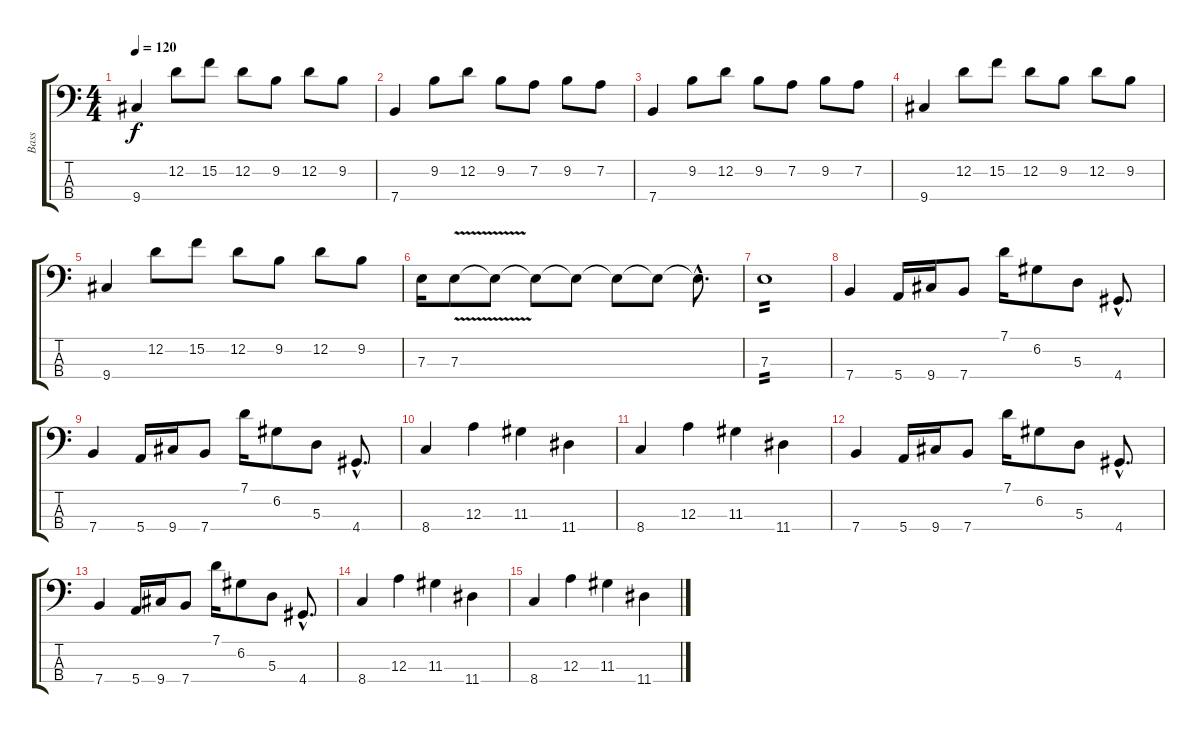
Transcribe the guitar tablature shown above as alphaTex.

\track ("Bass" "Bass") {instrument electricbasspick}
\staff {score tabs}
\tuning (G2 D2 A1 E1) {hide}
\ts (4 4)
\tempo 120
\clef f4
\ks c
9.4.4{dy f} 12.2.8 15.2.8 12.2.8 9.2.8 12.2.8 9.2.8 |
7.4.4 9.2.8 12.2.8 9.2.8 7.2.8 9.2.8 7.2.8 |
7.4.4 9.2.8 12.2.8 9.2.8 7.2.8 9.2.8 7.2.8 |
9.4.4 12.2.8 15.2.8 12.2.8 9.2.8 12.2.8 9.2.8 |
9.4.4 12.2.8 15.2.8 12.2.8 9.2.8 12.2.8 9.2.8 |
7.3.16 7.3{v}.8 7.3{t}.8 7.3{t}.8 7.3{t}.8 7.3{t}.8 7.3{t}.8 7.3{hac t}.8{d} |
7.3.1{tp 2} |
7.4.4 5.4.16 9.4.16 7.4.8 7.1.16 6.2.8 5.3.8 4.4{hac}.8{d} |
7.4.4 5.4.16 9.4.16 7.4.8 7.1.16 6.2.8 5.3.8 4.4{hac}.8{d} |
8.4.4 12.3.4 11.3.4 11.4.4 |
8.4.4 12.3.4 11.3.4 11.4.4 |
7.4.4 5.4.16 9.4.16 7.4.8 7.1.16 6.2.8 5.3.8 4.4{hac}.8{d} |
7.4.4 5.4.16 9.4.16 7.4.8 7.1.16 6.2.8 5.3.8 4.4{hac}.8{d} |
8.4.4 12.3.4 11.3.4 11.4.4 |
8.4.4 12.3.4 11.3.4 11.4.4
